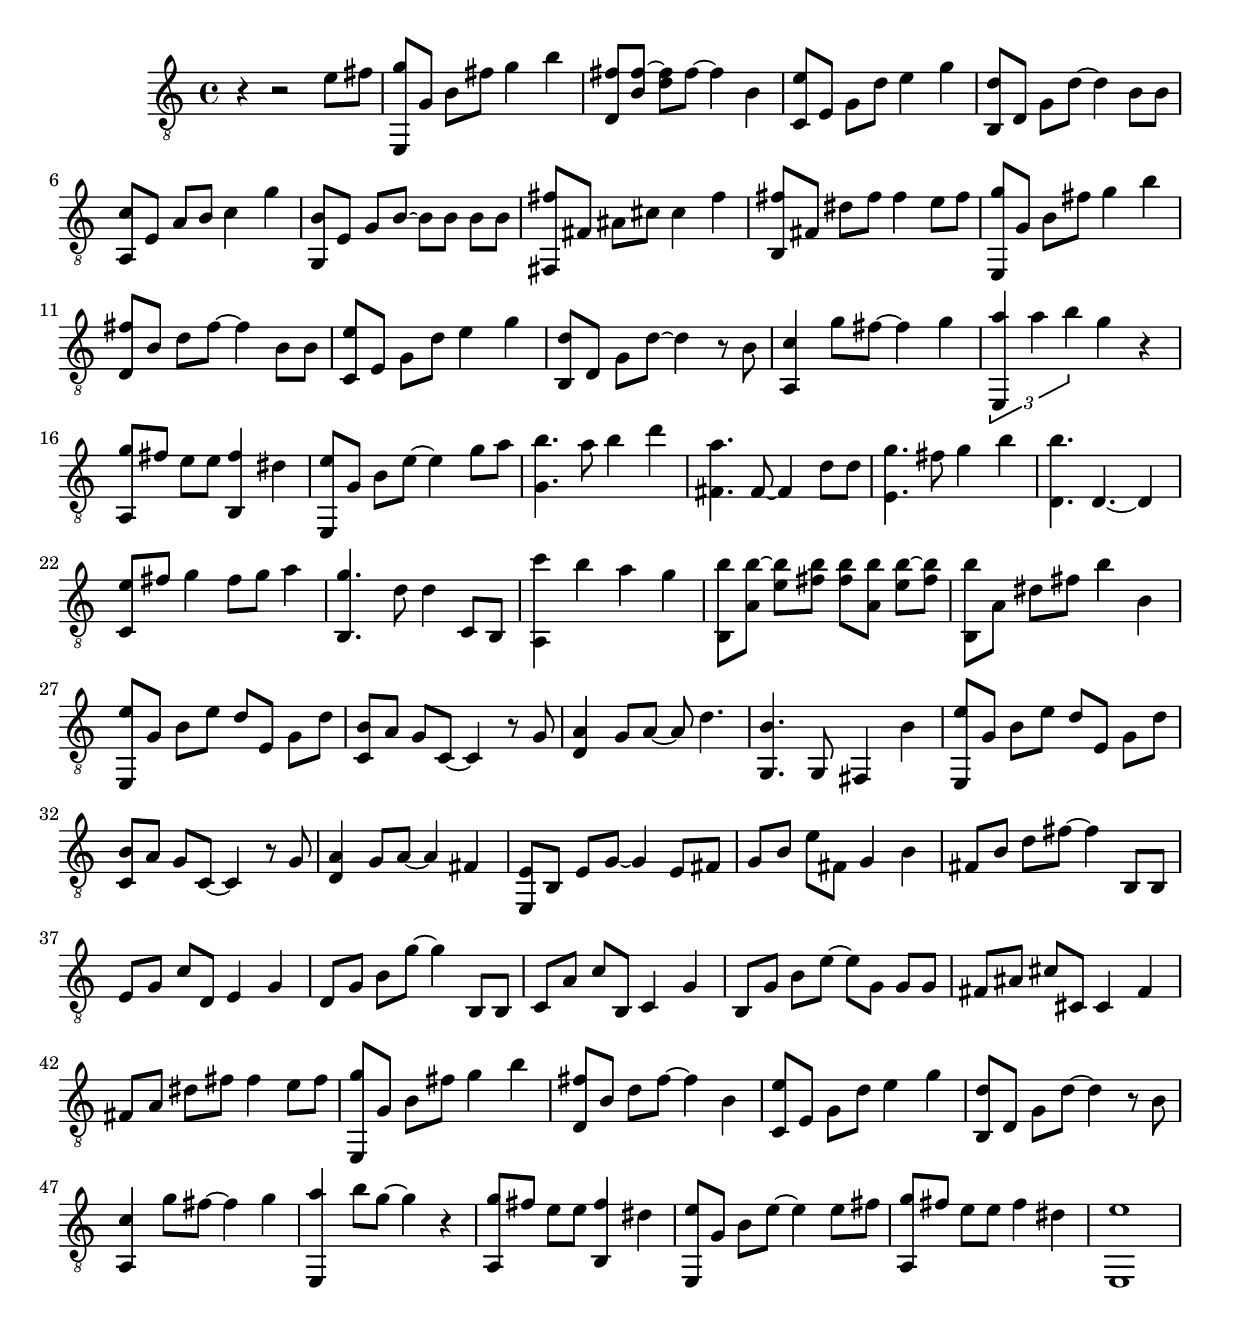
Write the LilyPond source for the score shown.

\version "2.18.2"
\language "english"


\header {
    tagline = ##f
  }

\include "event-listener.ly"

\layout {}

\paper {}

\score {
    \new Staff
    {
      {   % measure
            \set autoBeaming = ##f
            \time 4/4
            \clef "treble_8"
            r4
            r2
            e'8
            [
            fs'8
            ]
        }   % measure
        {   % measure
            \set autoBeaming = ##f
            <e, g'>8
            [
            g8
            ]
            b8
            [
            fs'8
            ]
            g'4
            b'4
        }   % measure
        {   % measure
            \set autoBeaming = ##f
            <d fs'>8
            [
            <b fs'>8
            ~
            ]
            <d' fs'>8
            [
            fs'8
            ~
            ]
            fs'4
            b4
        }   % measure
        {   % measure
            \set autoBeaming = ##f
            <c e'>8
            [
            e8
            ]
            g8
            [
            d'8
            ]
            e'4
            g'4
        }   % measure
        {   % measure
            \set autoBeaming = ##f
            <b, d'>8
            [
            d8
            ]
            g8
            [
            d'8
            ~
            ]
            d'4
            b8
            [
            b8
            ]
        }   % measure
        {   % measure
            \set autoBeaming = ##f
            <a, c'>8
            [
            e8
            ]
            a8
            [
            b8
            ]
            c'4
            g'4
        }   % measure
        {   % measure
            \set autoBeaming = ##f
            <g, b>8
            [
            e8
            ]
            g8
            [
            b8
            ~
            ]
            b8
            [
            b8
            ]
            b8
            [
            b8
            ]
        }   % measure
        {   % measure
            \set autoBeaming = ##f
            <fs, fs'>8
            [
            fs8
            ]
            as8
            [
            cs'8
            ]
            cs'4
            fs'4
        }   % measure
        {   % measure
            \set autoBeaming = ##f
            <b, fs'>8
            [
            fs8
            ]
            ds'8
            [
            fs'8
            ]
            fs'4
            e'8
            [
            fs'8
            ]
        }   % measure
        {   % measure
            \set autoBeaming = ##f
            <e, g'>8
            [
            g8
            ]
            b8
            [
            fs'8
            ]
            g'4
            b'4
        }   % measure
        {   % measure
            \set autoBeaming = ##f
            <d fs'>8
            [
            b8
            ]
            d'8
            [
            fs'8
            ~
            ]
            fs'4
            b8
            [
            b8
            ]
        }   % measure
        {   % measure
            \set autoBeaming = ##f
            <c e'>8
            [
            e8
            ]
            g8
            [
            d'8
            ]
            e'4
            g'4
        }   % measure
        {   % measure
            \set autoBeaming = ##f
            <b, d'>8
            [
            d8
            ]
            g8
            [
            d'8
            ~
            ]
            d'4
            r8
            b8
        }   % measure
        {   % measure
            \set autoBeaming = ##f
            <a, c'>4
            g'8
            [
            fs'8
            ~
            ]
            fs'4
            g'4
        }   % measure
        {   % measure
            \set autoBeaming = ##f
            \times 2/3 {
                <e, a'>4
                a'4
                b'4
            }
            g'4
            r4
        }   % measure
        {   % measure
            \set autoBeaming = ##f
            <a, g'>8
            [
            fs'8
            ]
            e'8
            [
            e'8
            ]
            <b, fs'>4
            ds'4
        }   % measure
        {   % measure
            \set autoBeaming = ##f
            <e, e'>8
            [
            g8
            ]
            b8
            [
            e'8
            ~
            ]
            e'4
            g'8
            [
            a'8
            ]
        }   % measure
        {   % measure
            \set autoBeaming = ##f
            <g b'>4.
            a'8
            b'4
            d''4
        }   % measure
        {   % measure
            \set autoBeaming = ##f
            <fs a'>4.
            fs8
            ~
            fs4
            d'8
            [
            d'8
            ]
        }   % measure
        {   % measure
            \set autoBeaming = ##f
            <e g'>4.
            fs'8
            g'4
            b'4
        }   % measure
        {   % measure
            \set autoBeaming = ##f
            <d b'>4.
            d4.
            ~
            d4
        }   % measure
        {   % measure
            \set autoBeaming = ##f
            <c e'>8
            [
            fs'8
            ]
            g'4
            fs'8
            [
            g'8
            ]
            a'4
        }   % measure
        {   % measure
            \set autoBeaming = ##f
            <b, g'>4.
            d'8
            d'4
            c8
            [
            b,8
            ]
        }   % measure
        {   % measure
            \set autoBeaming = ##f
            <a, c''>4
            b'4
            a'4
            g'4
        }   % measure
        {   % measure
            \set autoBeaming = ##f
            <b, b'>8
            [
            <a b'>8
            ~
            ]
            <e' b'>8
            [
            <fs' b'>8
            ]
            <fs' b'>8
            [
            <a b'>8
            ]
            <e' b'>8
            ~
            [
            <fs' b'>8
            ]
        }   % measure
        {   % measure
            \set autoBeaming = ##f
            <b, b'>8
            [
            a8
            ]
            ds'8
            [
            fs'8
            ]
            b'4
            b4
        }   % measure
        {   % measure
            \set autoBeaming = ##f
            <e, e'>8
            [
            g8
            ]
            b8
            [
            e'8
            ]
            d'8
            [
            e8
            ]
            g8
            [
            d'8
            ]
        }   % measure
        {   % measure
            \set autoBeaming = ##f
            <c b>8
            [
            a8
            ]
            g8
            [
            c8
            ~
            ]
            c4
            r8
            g8
        }   % measure
        {   % measure
            \set autoBeaming = ##f
            <d a>4
            g8
            [
            a8
            ~
            ]
            a8
            d'4.
        }   % measure
        {   % measure
            \set autoBeaming = ##f
            <g, b>4.
            g,8
            fs,4
            b4
        }   % measure
        {   % measure
            \set autoBeaming = ##f
            <e, e'>8
            [
            g8
            ]
            b8
            [
            e'8
            ]
            d'8
            [
            e8
            ]
            g8
            [
            d'8
            ]
        }   % measure
        {   % measure
            \set autoBeaming = ##f
            <c b>8
            [
            a8
            ]
            g8
            [
            c8
            ~
            ]
            c4
            r8
            g8
        }   % measure
        {   % measure
            \set autoBeaming = ##f
            <d a>4
            g8
            [
            a8
            ~
            ]
            a4
            fs4
        }   % measure
        {   % measure
            \set autoBeaming = ##f
            <e, e>8
            [
            b,8
            ]
            e8
            [
            g8
            ~
            ]
            g4
            e8
            [
            fs8
            ]
        }   % measure
        {   % measure
            \set autoBeaming = ##f
            g8
            [
            b8
            ]
            e'8
            [
            fs8
            ]
            g4
            b4
        }   % measure
        {   % measure
            \set autoBeaming = ##f
            fs8
            [
            b8
            ]
            d'8
            [
            fs'8
            ~
            ]
            fs'4
            b,8
            [
            b,8
            ]
        }   % measure
        {   % measure
            \set autoBeaming = ##f
            e8
            [
            g8
            ]
            c'8
            [
            d8
            ]
            e4
            g4
        }   % measure
        {   % measure
            \set autoBeaming = ##f
            d8
            [
            g8
            ]
            b8
            [
            g'8
            ~
            ]
            g'4
            b,8
            [
            b,8
            ]
        }   % measure
        {   % measure
            \set autoBeaming = ##f
            c8
            [
            a8
            ]
            c'8
            [
            b,8
            ]
            c4
            g4
        }   % measure
        {   % measure
            \set autoBeaming = ##f
            b,8
            [
            g8
            ]
            b8
            [
            e'8
            ~
            ]
            e'8
            [
            g8
            ]
            g8
            [
            g8
            ]
        }   % measure
        {   % measure
            \set autoBeaming = ##f
            fs8
            [
            as8
            ]
            cs'8
            [
            cs8
            ]
            cs4
            fs4
        }   % measure
        {   % measure
            \set autoBeaming = ##f
            fs8
            [
            a8
            ]
            ds'8
            [
            fs'8
            ]
            fs'4
            e'8
            [
            fs'8
            ]
        }   % measure
        {   % measure
            \set autoBeaming = ##f
            <e, g'>8
            [
            g8
            ]
            b8
            [
            fs'8
            ]
            g'4
            b'4
        }   % measure
        {   % measure
            \set autoBeaming = ##f
            <d fs'>8
            [
            b8
            ]
            d'8
            [
            fs'8
            ~
            ]
            fs'4
            b4
        }   % measure
        {   % measure
            \set autoBeaming = ##f
            <c e'>8
            [
            e8
            ]
            g8
            [
            d'8
            ]
            e'4
            g'4
        }   % measure
        {   % measure
            \set autoBeaming = ##f
            <b, d'>8
            [
            d8
            ]
            g8
            [
            d'8
            ~
            ]
            d'4
            r8
            b8
        }   % measure
        {   % measure
            \set autoBeaming = ##f
            <a, c'>4
            g'8
            [
            fs'8
            ~
            ]
            fs'4
            g'4
        }   % measure
        {   % measure
            \set autoBeaming = ##f
            <e, a'>4
            b'8
            [
            g'8
            ~
            ]
            g'4
            r4
        }   % measure
        {   % measure
            \set autoBeaming = ##f
            <a, g'>8
            [
            fs'8
            ]
            e'8
            [
            e'8
            ]
            <b, fs'>4
            ds'4
        }   % measure
        {   % measure
            \set autoBeaming = ##f
            <e, e'>8
            [
            g8
            ]
            b8
            [
            e'8
            ~
            ]
            e'4
            e'8
            [
            fs'8
            ]
        }   % measure
        {   % measure
            \set autoBeaming = ##f
            <a, g'>8
            [
            fs'8
            ]
            e'8
            [
            e'8
            ]
            fs'4
            ds'4
        }   % measure
        {   % measure
            \set autoBeaming = ##f
            <e, e'>1
        }   % measure
    }
    % \midi {}
}